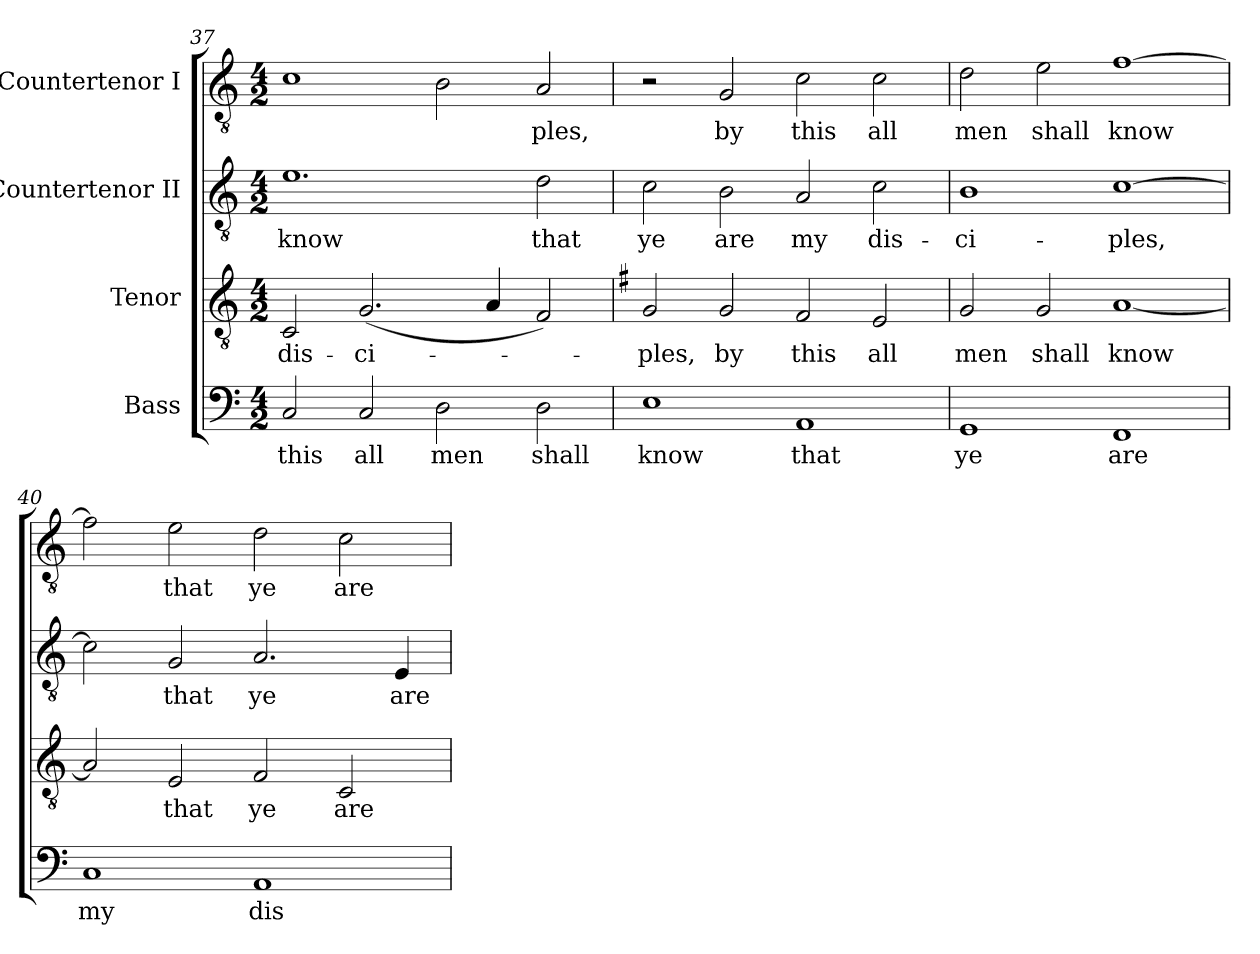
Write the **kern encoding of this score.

**kern	**text	**kern	**text	**kern	**text	**kern	**text
*part4	*part4	*part3	*part3	*part2	*part2	*part1	*part1
*staff4	*staff4	*staff3	*staff3	*staff2	*staff2	*staff1	*staff1
*I"Bass	*	*I"Tenor	*	*I"Countertenor II	*	*I"Countertenor I	*
*clefF4	*	*clefGv2	*	*clefGv2	*	*clefGv2	*
*	*	*	*	*k[]	*	*	*
*	*	*	*	*C:	*	*	*
*M4/2	*	*M4/2	*	*M4/2	*	*M4/2	*
=37	=37	=37	=37	=37	=37	=37	=37
!	!LO:LY:b:cj	!	!LO:LY:b:cj	!	!LO:LY:b:cj	!	!
2C/	this	2C/	dis-	1.e	know	1c	.
!	!LO:LY:b:cj	!	!LO:LY:b:cj	!	!	!	!
2C/	all	(<2.G/	-ci-	.	.	.	.
!	!LO:LY:b:cj	!	!	!	!	!	!
2D\	men	.	.	.	.	2B\	.
.	.	4A/	.	.	.	.	.
!	!LO:LY:b:cj	!	!	!	!LO:LY:b:cj	!	!LO:LY:b:cj
2D\	shall	2F/)	.	2d\	that	2A/	-ples,
=38	=38	=38	=38	=38	=38	=38	=38
*	*	*k[f#]	*	*	*	*	*
*	*	*G:	*	*	*	*	*
!	!LO:LY:b:cj	!	!LO:LY:b:cj	!	!LO:LY:b:cj	!	!
1E	know	2G/	-ples,	2c\	ye	2r	.
!	!	!	!LO:LY:b:cj	!	!LO:LY:b:cj	!	!LO:LY:b:cj
.	.	2G/	by	2B\	are	2G/	by
!	!LO:LY:b:cj	!	!LO:LY:b:cj	!	!LO:LY:b:cj	!	!LO:LY:b:cj
1AA	that	2F#/	this	2A/	my	2c\	this
!	!	!	!LO:LY:b:cj	!	!LO:LY:b:cj	!	!LO:LY:b:cj
.	.	2E/	all	2c\	dis-	2c\	all
!!LO:PB:g=z
=39	=39	=39	=39	=39	=39	=39	=39
*	*	*k[]	*	*	*	*	*
*	*	*C:	*	*	*	*	*
!	!LO:LY:b:cj	!	!LO:LY:b:cj	!	!LO:LY:b:cj	!	!LO:LY:b:cj
1GG	ye	2G/	men	1B	-ci-	2d\	men
!	!	!	!LO:LY:b:cj	!	!	!	!LO:LY:b:cj
.	.	2G/	shall	.	.	2e\	shall
!	!LO:LY:b:cj	!	!LO:LY:b	!	!LO:LY:b	!	!LO:LY:b
1FF	are	[<1A	know	[>1c	-ples,	[>1f	know
=40	=40	=40	=40	=40	=40	=40	=40
!	!LO:LY:b:cj	!	!	!	!	!	!
1C	my	2A/]	.	2c\]	.	2f\]	.
!	!	!	!LO:LY:b:cj	!	!LO:LY:b:cj	!	!LO:LY:b:cj
.	.	2E/	that	2G/	that	2e\	that
!	!LO:LY:b:cj	!	!LO:LY:b:cj	!	!LO:LY:b:cj	!	!LO:LY:b:cj
1AA	dis-	2F/	ye	2.A/	ye	2d\	ye
!	!	!	!LO:LY:b:cj	!	!	!	!LO:LY:b:cj
.	.	2C/	are	.	.	2c\	are
!	!	!	!	!	!LO:LY:b:cj	!	!
.	.	.	.	4E/	are	.	.
=	=	=	=	=	=	=	=
*-	*-	*-	*-	*-	*-	*-	*-
